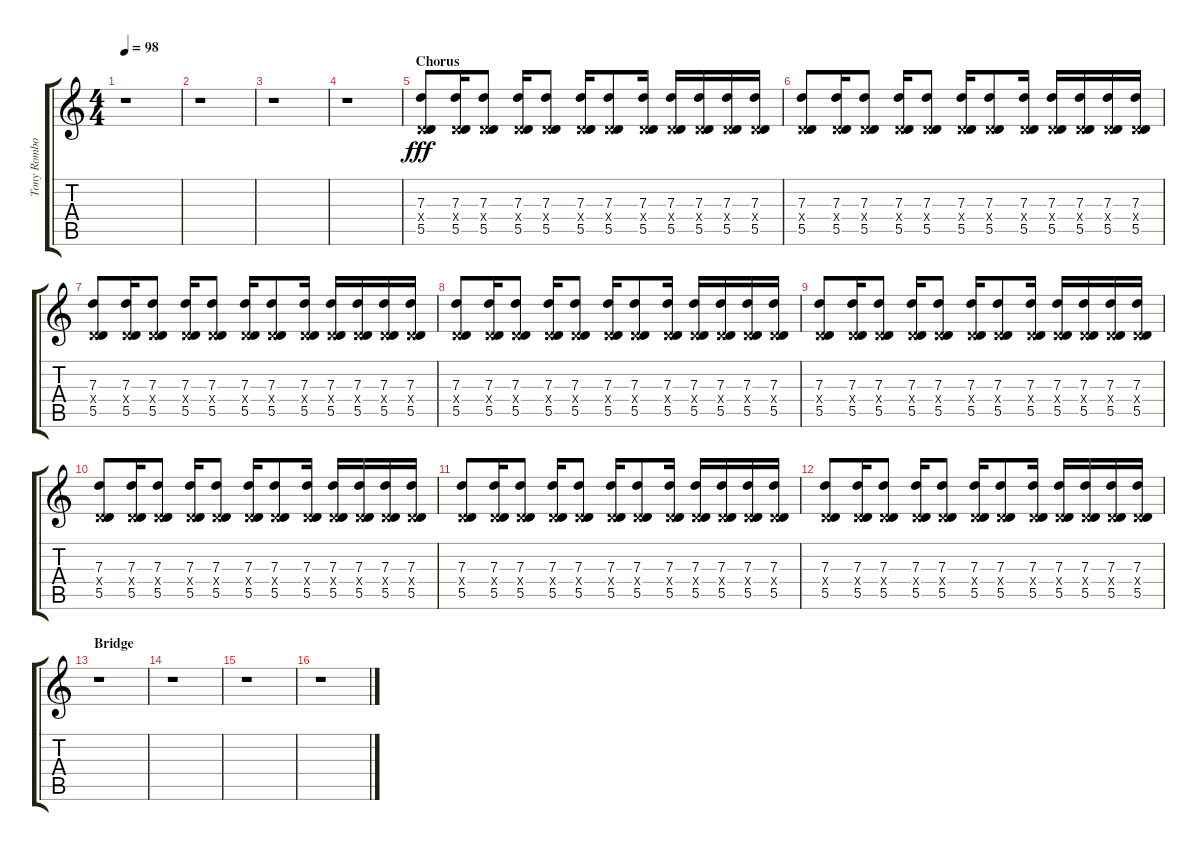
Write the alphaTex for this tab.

\track ("Tony Rombola - Fills Guitar" "Tony Rombo") {instrument distortionguitar}
\staff {score tabs}
\tuning (E4 B3 G3 D3 A2 D2) {hide}
\ts (4 4)
\tempo 98
\clef g2
\ks c
r.1{dy fff} |
r.1 |
r.1 |
r.1 |
\section ("" "Chorus")
(7.3 0.4{x} 5.5).8 (7.3 0.4{x} 5.5).16 (7.3 0.4{x} 5.5).8 (7.3 0.4{x} 5.5).16 (7.3 0.4{x} 5.5).8 (7.3 0.4{x} 5.5).16 (7.3 0.4{x} 5.5).8 (7.3 0.4{x} 5.5).16 (7.3 0.4{x} 5.5).16 (7.3 0.4{x} 5.5).16 (7.3 0.4{x} 5.5).16 (7.3 0.4{x} 5.5).16 |
(7.3 0.4{x} 5.5).8 (7.3 0.4{x} 5.5).16 (7.3 0.4{x} 5.5).8 (7.3 0.4{x} 5.5).16 (7.3 0.4{x} 5.5).8 (7.3 0.4{x} 5.5).16 (7.3 0.4{x} 5.5).8 (7.3 0.4{x} 5.5).16 (7.3 0.4{x} 5.5).16 (7.3 0.4{x} 5.5).16 (7.3 0.4{x} 5.5).16 (7.3 0.4{x} 5.5).16 |
(7.3 0.4{x} 5.5).8 (7.3 0.4{x} 5.5).16 (7.3 0.4{x} 5.5).8 (7.3 0.4{x} 5.5).16 (7.3 0.4{x} 5.5).8 (7.3 0.4{x} 5.5).16 (7.3 0.4{x} 5.5).8 (7.3 0.4{x} 5.5).16 (7.3 0.4{x} 5.5).16 (7.3 0.4{x} 5.5).16 (7.3 0.4{x} 5.5).16 (7.3 0.4{x} 5.5).16 |
(7.3 0.4{x} 5.5).8 (7.3 0.4{x} 5.5).16 (7.3 0.4{x} 5.5).8 (7.3 0.4{x} 5.5).16 (7.3 0.4{x} 5.5).8 (7.3 0.4{x} 5.5).16 (7.3 0.4{x} 5.5).8 (7.3 0.4{x} 5.5).16 (7.3 0.4{x} 5.5).16 (7.3 0.4{x} 5.5).16 (7.3 0.4{x} 5.5).16 (7.3 0.4{x} 5.5).16 |
(7.3 0.4{x} 5.5).8 (7.3 0.4{x} 5.5).16 (7.3 0.4{x} 5.5).8 (7.3 0.4{x} 5.5).16 (7.3 0.4{x} 5.5).8 (7.3 0.4{x} 5.5).16 (7.3 0.4{x} 5.5).8 (7.3 0.4{x} 5.5).16 (7.3 0.4{x} 5.5).16 (7.3 0.4{x} 5.5).16 (7.3 0.4{x} 5.5).16 (7.3 0.4{x} 5.5).16 |
(7.3 0.4{x} 5.5).8 (7.3 0.4{x} 5.5).16 (7.3 0.4{x} 5.5).8 (7.3 0.4{x} 5.5).16 (7.3 0.4{x} 5.5).8 (7.3 0.4{x} 5.5).16 (7.3 0.4{x} 5.5).8 (7.3 0.4{x} 5.5).16 (7.3 0.4{x} 5.5).16 (7.3 0.4{x} 5.5).16 (7.3 0.4{x} 5.5).16 (7.3 0.4{x} 5.5).16 |
(7.3 0.4{x} 5.5).8 (7.3 0.4{x} 5.5).16 (7.3 0.4{x} 5.5).8 (7.3 0.4{x} 5.5).16 (7.3 0.4{x} 5.5).8 (7.3 0.4{x} 5.5).16 (7.3 0.4{x} 5.5).8 (7.3 0.4{x} 5.5).16 (7.3 0.4{x} 5.5).16 (7.3 0.4{x} 5.5).16 (7.3 0.4{x} 5.5).16 (7.3 0.4{x} 5.5).16 |
(7.3 0.4{x} 5.5).8 (7.3 0.4{x} 5.5).16 (7.3 0.4{x} 5.5).8 (7.3 0.4{x} 5.5).16 (7.3 0.4{x} 5.5).8 (7.3 0.4{x} 5.5).16 (7.3 0.4{x} 5.5).8 (7.3 0.4{x} 5.5).16 (7.3 0.4{x} 5.5).16 (7.3 0.4{x} 5.5).16 (7.3 0.4{x} 5.5).16 (7.3 0.4{x} 5.5).16 |
\section ("" "Bridge")
r.1 |
r.1 |
r.1 |
r.1
